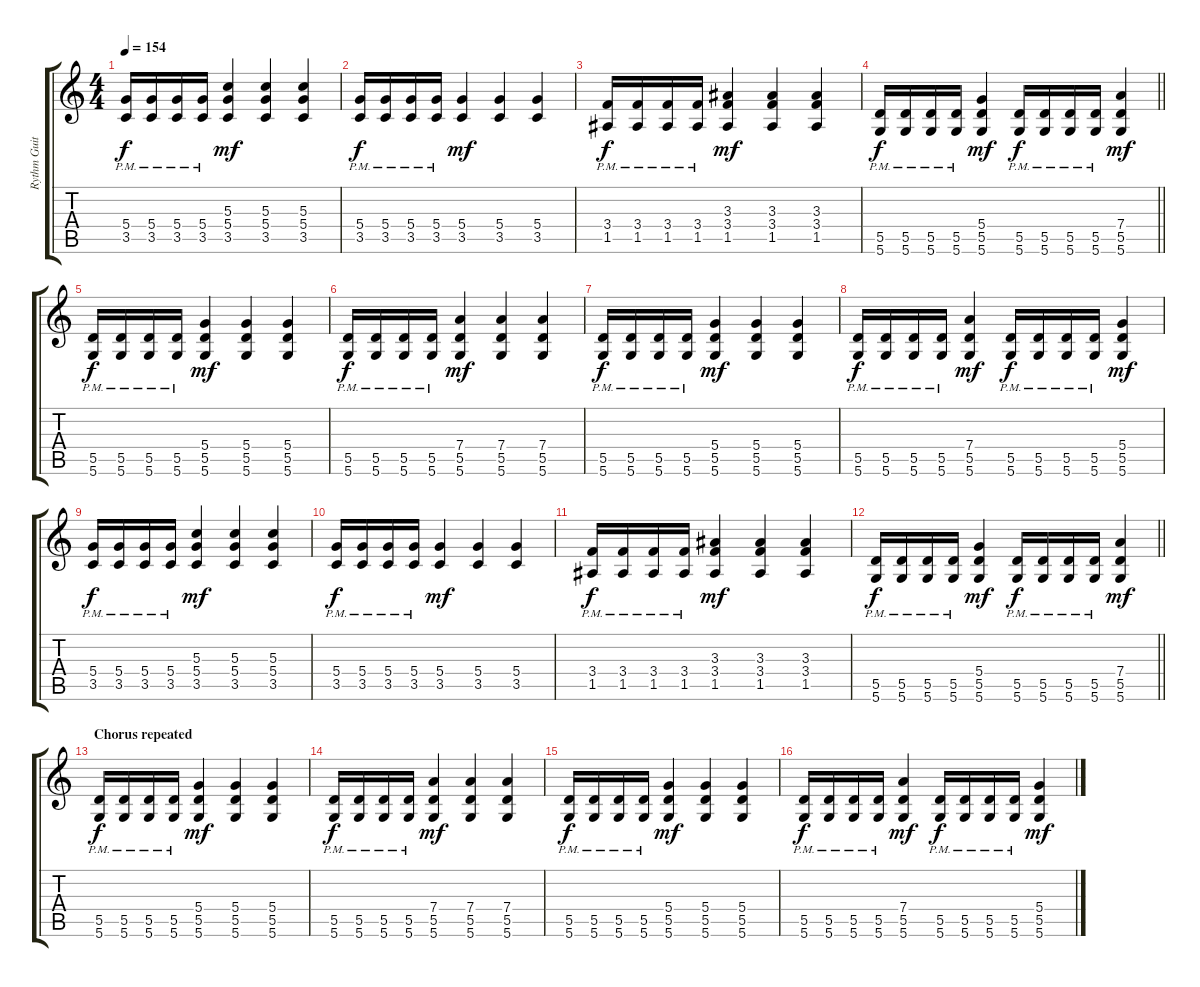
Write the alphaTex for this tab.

\track ("Rythm Guitar" "Rythm Guit") {instrument distortionguitar}
\staff {score tabs}
\tuning (E4 B3 G3 D3 A2 D2) {hide}
\ts (4 4)
\tempo 154
\clef g2
\ks c
(5.4{pm} 3.5{pm}).16{dy f} (5.4{pm} 3.5{pm}).16 (5.4{pm} 3.5{pm}).16 (5.4{pm} 3.5{pm}).16 (5.3 5.4 3.5).4{dy mf} (5.3 5.4 3.5).4 (5.3 5.4 3.5).4 |
(5.4{pm} 3.5{pm}).16{dy f} (5.4{pm} 3.5{pm}).16 (5.4{pm} 3.5{pm}).16 (5.4{pm} 3.5{pm}).16 (5.4 3.5).4{dy mf} (5.4 3.5).4 (5.4 3.5).4 |
(3.4{pm} 1.5{pm}).16{dy f} (3.4{pm} 1.5{pm}).16 (3.4{pm} 1.5{pm}).16 (3.4{pm} 1.5{pm}).16 (3.3 3.4 1.5).4{dy mf} (3.3 3.4 1.5).4 (3.3 3.4 1.5).4 |
\barLineRight lightlight
(5.5{pm} 5.6{pm}).16{dy f} (5.5{pm} 5.6{pm}).16 (5.5{pm} 5.6{pm}).16 (5.5{pm} 5.6{pm}).16 (5.4 5.5 5.6).4{dy mf} (5.5{pm} 5.6{pm}).16{dy f} (5.5{pm} 5.6{pm}).16 (5.5{pm} 5.6{pm}).16 (5.5{pm} 5.6{pm}).16 (7.4 5.5 5.6).4{dy mf} |
(5.5{pm} 5.6{pm}).16{dy f} (5.5{pm} 5.6{pm}).16 (5.5{pm} 5.6{pm}).16 (5.5{pm} 5.6{pm}).16 (5.4 5.5 5.6).4{dy mf} (5.4 5.5 5.6).4 (5.4 5.5 5.6).4 |
(5.5{pm} 5.6{pm}).16{dy f} (5.5{pm} 5.6{pm}).16 (5.5{pm} 5.6{pm}).16 (5.5{pm} 5.6{pm}).16 (7.4 5.5 5.6).4{dy mf} (7.4 5.5 5.6).4 (7.4 5.5 5.6).4 |
(5.5{pm} 5.6{pm}).16{dy f} (5.5{pm} 5.6{pm}).16 (5.5{pm} 5.6{pm}).16 (5.5{pm} 5.6{pm}).16 (5.4 5.5 5.6).4{dy mf} (5.4 5.5 5.6).4 (5.4 5.5 5.6).4 |
(5.5{pm} 5.6{pm}).16{dy f} (5.5{pm} 5.6{pm}).16 (5.5{pm} 5.6{pm}).16 (5.5{pm} 5.6{pm}).16 (7.4 5.5 5.6).4{dy mf} (5.5{pm} 5.6{pm}).16{dy f} (5.5{pm} 5.6{pm}).16 (5.5{pm} 5.6{pm}).16 (5.5{pm} 5.6{pm}).16 (5.4 5.5 5.6).4{dy mf} |
(5.4{pm} 3.5{pm}).16{dy f} (5.4{pm} 3.5{pm}).16 (5.4{pm} 3.5{pm}).16 (5.4{pm} 3.5{pm}).16 (5.3 5.4 3.5).4{dy mf} (5.3 5.4 3.5).4 (5.3 5.4 3.5).4 |
(5.4{pm} 3.5{pm}).16{dy f} (5.4{pm} 3.5{pm}).16 (5.4{pm} 3.5{pm}).16 (5.4{pm} 3.5{pm}).16 (5.4 3.5).4{dy mf} (5.4 3.5).4 (5.4 3.5).4 |
(3.4{pm} 1.5{pm}).16{dy f} (3.4{pm} 1.5{pm}).16 (3.4{pm} 1.5{pm}).16 (3.4{pm} 1.5{pm}).16 (3.3 3.4 1.5).4{dy mf} (3.3 3.4 1.5).4 (3.3 3.4 1.5).4 |
\barLineRight lightlight
(5.5{pm} 5.6{pm}).16{dy f} (5.5{pm} 5.6{pm}).16 (5.5{pm} 5.6{pm}).16 (5.5{pm} 5.6{pm}).16 (5.4 5.5 5.6).4{dy mf} (5.5{pm} 5.6{pm}).16{dy f} (5.5{pm} 5.6{pm}).16 (5.5{pm} 5.6{pm}).16 (5.5{pm} 5.6{pm}).16 (7.4 5.5 5.6).4{dy mf} |
\section ("" "Chorus repeated")
(5.5{pm} 5.6{pm}).16{dy f} (5.5{pm} 5.6{pm}).16 (5.5{pm} 5.6{pm}).16 (5.5{pm} 5.6{pm}).16 (5.4 5.5 5.6).4{dy mf} (5.4 5.5 5.6).4 (5.4 5.5 5.6).4 |
(5.5{pm} 5.6{pm}).16{dy f} (5.5{pm} 5.6{pm}).16 (5.5{pm} 5.6{pm}).16 (5.5{pm} 5.6{pm}).16 (7.4 5.5 5.6).4{dy mf} (7.4 5.5 5.6).4 (7.4 5.5 5.6).4 |
(5.5{pm} 5.6{pm}).16{dy f} (5.5{pm} 5.6{pm}).16 (5.5{pm} 5.6{pm}).16 (5.5{pm} 5.6{pm}).16 (5.4 5.5 5.6).4{dy mf} (5.4 5.5 5.6).4 (5.4 5.5 5.6).4 |
(5.5{pm} 5.6{pm}).16{dy f} (5.5{pm} 5.6{pm}).16 (5.5{pm} 5.6{pm}).16 (5.5{pm} 5.6{pm}).16 (7.4 5.5 5.6).4{dy mf} (5.5{pm} 5.6{pm}).16{dy f} (5.5{pm} 5.6{pm}).16 (5.5{pm} 5.6{pm}).16 (5.5{pm} 5.6{pm}).16 (5.4 5.5 5.6).4{dy mf}
